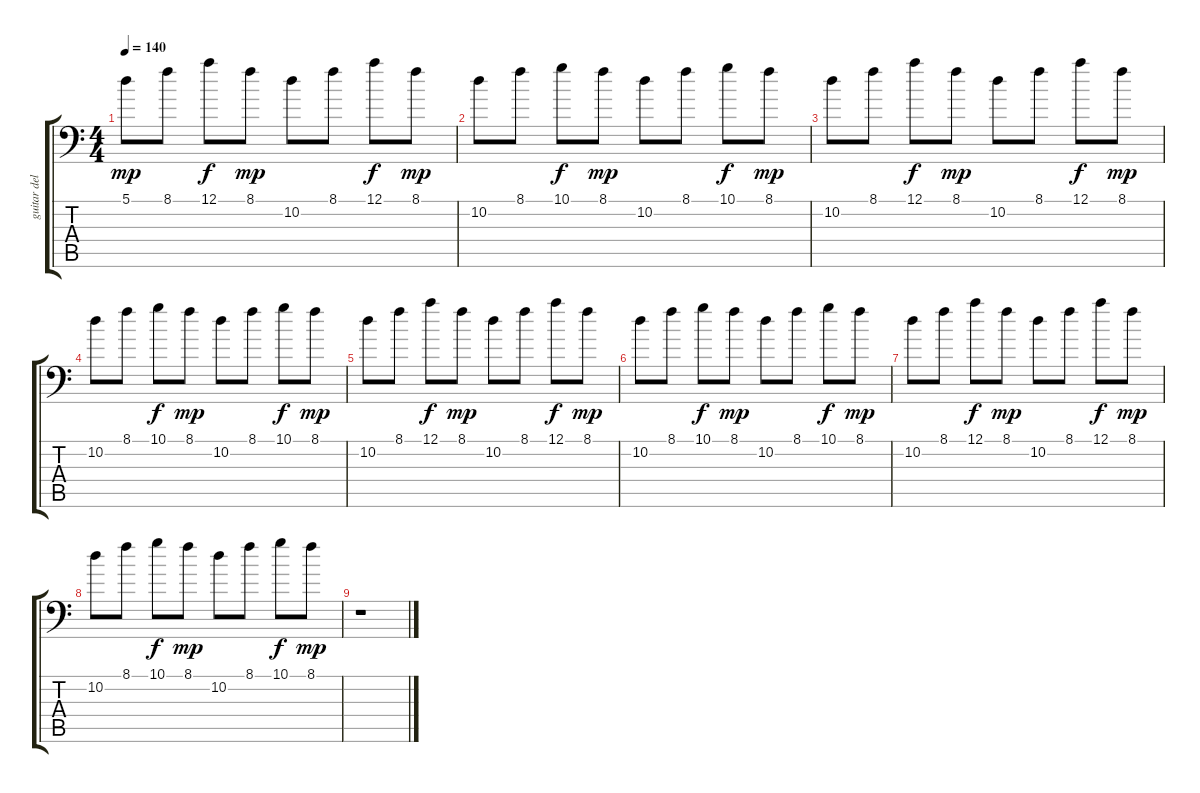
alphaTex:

\track ("guitar delay" "guitar del") {instrument electricguitarjazz}
\staff {score tabs}
\tuning (A3 E3 C3 G2 D2 G1) {hide}
\ts (4 4)
\tempo 140
\clef f4
\ks c
5.1.8{dy mp volume 8 balance 8 instrument acousticguitarsteel} 8.1.8 12.1.8{dy f} 8.1.8{dy mp} 10.2.8 8.1.8 12.1.8{dy f} 8.1.8{dy mp} |
10.2.8 8.1.8 10.1.8{dy f} 8.1.8{dy mp} 10.2.8 8.1.8 10.1.8{dy f} 8.1.8{dy mp} |
10.2.8 8.1.8 12.1.8{dy f} 8.1.8{dy mp} 10.2.8 8.1.8 12.1.8{dy f} 8.1.8{dy mp} |
10.2.8 8.1.8 10.1.8{dy f} 8.1.8{dy mp} 10.2.8 8.1.8 10.1.8{dy f} 8.1.8{dy mp} |
10.2.8 8.1.8 12.1.8{dy f} 8.1.8{dy mp} 10.2.8 8.1.8 12.1.8{dy f} 8.1.8{dy mp} |
10.2.8 8.1.8 10.1.8{dy f} 8.1.8{dy mp} 10.2.8 8.1.8 10.1.8{dy f} 8.1.8{dy mp} |
10.2.8 8.1.8 12.1.8{dy f} 8.1.8{dy mp} 10.2.8 8.1.8 12.1.8{dy f} 8.1.8{dy mp} |
10.2.8 8.1.8 10.1.8{dy f} 8.1.8{dy mp} 10.2.8 8.1.8 10.1.8{dy f} 8.1.8{dy mp} |
r.1
